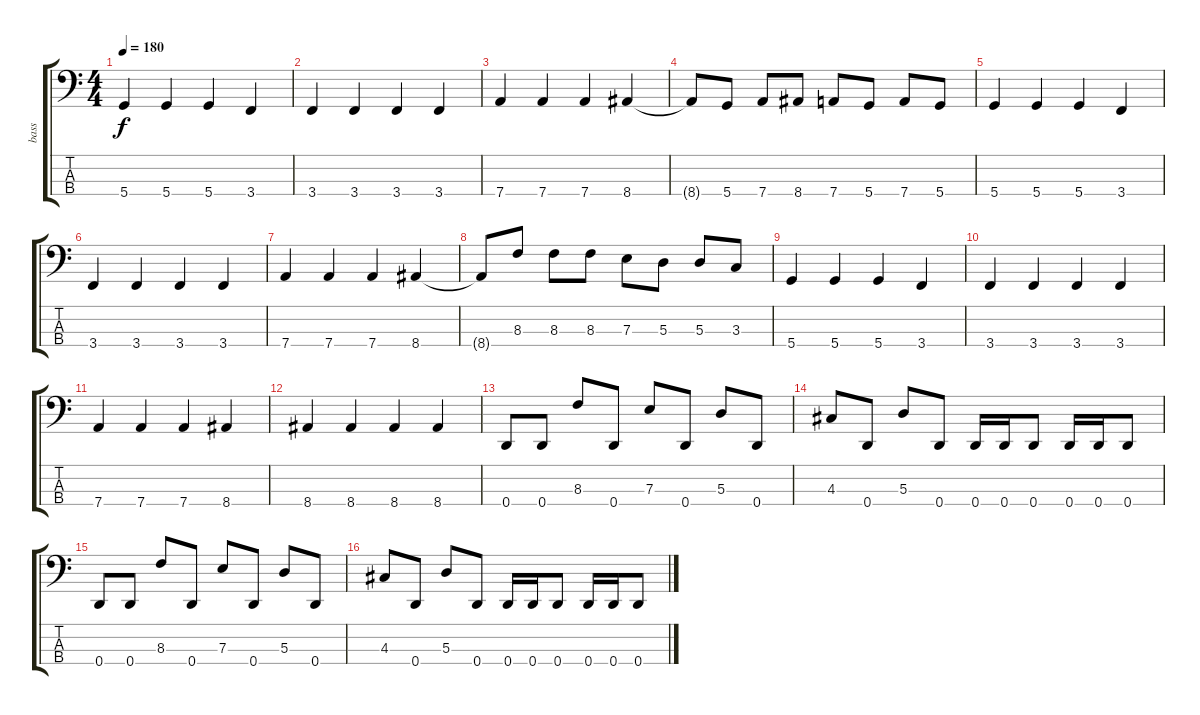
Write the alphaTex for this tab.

\track ("bass" "bass") {instrument electricbassfinger}
\staff {score tabs}
\tuning (G2 D2 A1 D1) {hide}
\ts (4 4)
\tempo 180
\clef f4
\ks c
5.4.4{dy f} 5.4.4 5.4.4 3.4.4 |
3.4.4 3.4.4 3.4.4 3.4.4 |
7.4.4 7.4.4 7.4.4 8.4.4 |
8.4{t}.8 5.4.8 7.4.8 8.4.8 7.4.8 5.4.8 7.4.8 5.4.8 |
5.4.4 5.4.4 5.4.4 3.4.4 |
3.4.4 3.4.4 3.4.4 3.4.4 |
7.4.4 7.4.4 7.4.4 8.4.4 |
8.4{t}.8 8.3.8 8.3.8 8.3.8 7.3.8 5.3.8 5.3.8 3.3.8 |
5.4.4 5.4.4 5.4.4 3.4.4 |
3.4.4 3.4.4 3.4.4 3.4.4 |
7.4.4 7.4.4 7.4.4 8.4.4 |
8.4.4 8.4.4 8.4.4 8.4.4 |
0.4.8 0.4.8 8.3.8 0.4.8 7.3.8 0.4.8 5.3.8 0.4.8 |
4.3.8 0.4.8 5.3.8 0.4.8 0.4.16 0.4.16 0.4.8 0.4.16 0.4.16 0.4.8 |
0.4.8 0.4.8 8.3.8 0.4.8 7.3.8 0.4.8 5.3.8 0.4.8 |
4.3.8 0.4.8 5.3.8 0.4.8 0.4.16 0.4.16 0.4.8 0.4.16 0.4.16 0.4.8
